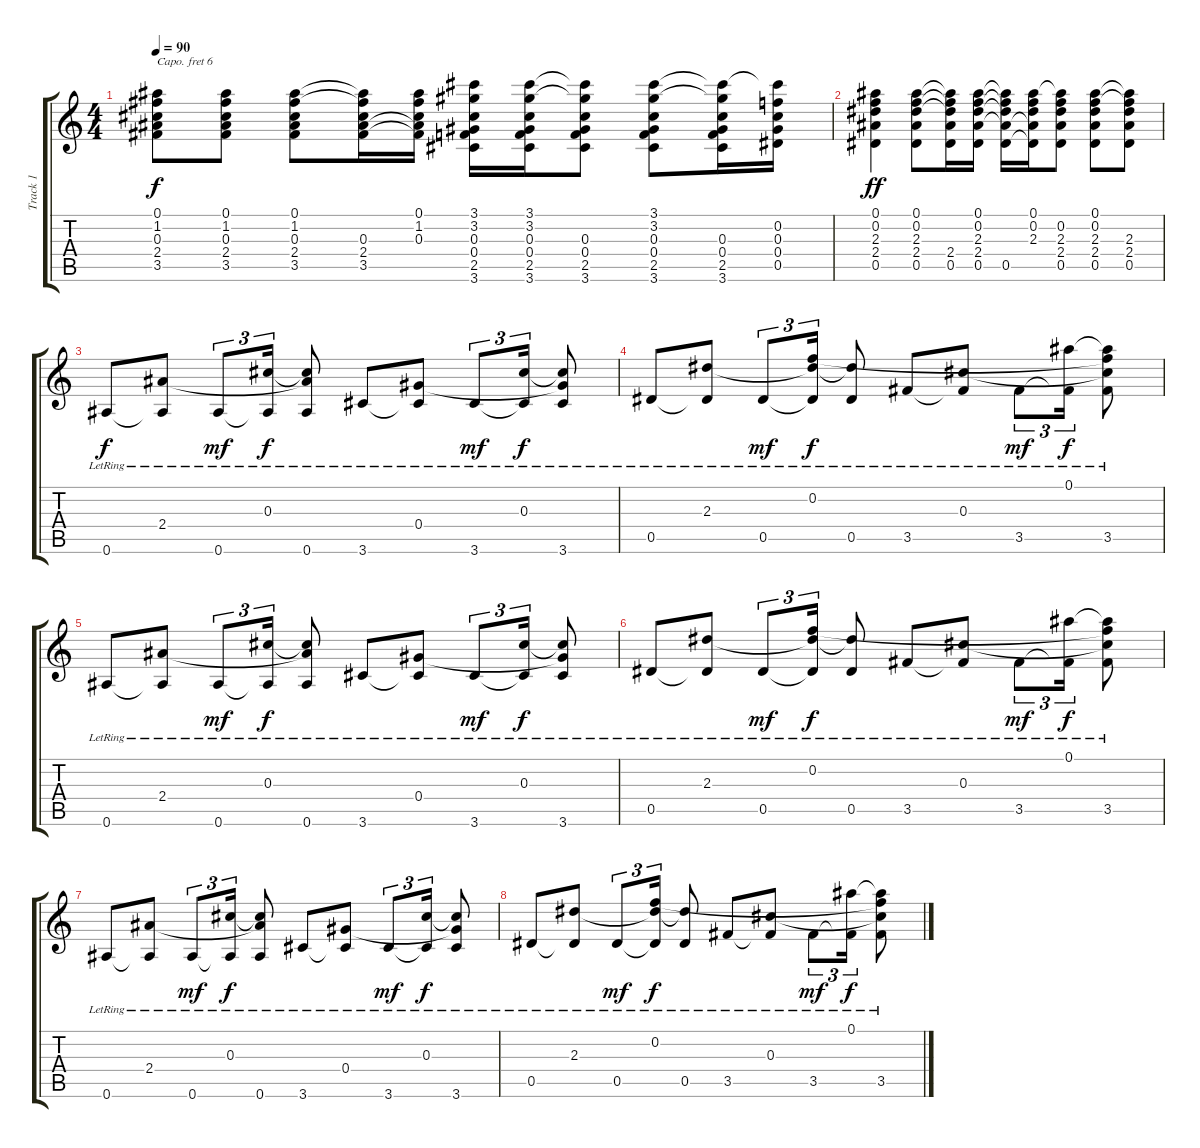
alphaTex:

\track ("Track 1" "Track 1") {instrument acousticguitarnylon}
\staff {score tabs}
\capo 6
\tuning (E4 B3 G3 D3 A2 E2) {hide}
\ts (4 4)
\tempo 90
\clef g2
\ks c
(0.1 1.2 0.3 2.4 3.5).8{dy f} (0.1 1.2 0.3 2.4 3.5).8 (0.1 1.2 0.3 2.4 3.5).8 (0.1{t} 1.2{t} 0.3 2.4 3.5).16 (0.1 1.2 0.3 2.4{t} 3.5{t}).16 (3.1 3.2 0.3 0.4 2.5 3.6).16 (3.1 3.2 0.3 0.4 2.5 3.6).16 (3.1{t} 3.2{t} 0.3 0.4 2.5 3.6).8 (3.1 3.2 0.3 0.4 2.5 3.6).8 (3.1{t} 3.2{t} 0.3 0.4 2.5 3.6).16 (3.1{t} 0.2 0.3 0.4 0.5).16 |
(0.1 0.2 2.3 2.4 0.5).4{dy ff} (0.1 0.2 2.3 2.4 0.5).8 (0.1{t} 0.2{t} 2.3{t} 2.4 0.5).16 (0.1 0.2 2.3 2.4 0.5).16 (0.1{t} 0.2{t} 2.3{t} 2.4{t} 0.5).16 (0.1 0.2 2.3 2.4{t} 0.5{t}).16 (0.1{t} 0.2 2.3 2.4 0.5).8 (0.1 0.2 2.3 2.4 0.5).8 (0.1{t} 0.2{t} 2.3 2.4 0.5).8 |
0.6{lr}.8{dy f} (2.4{lr} 0.6{t}).8 0.6{lr}.8{tu (3 2) dy mf} (0.3{lr} 0.6{t}).16{tu (3 2) dy f} (0.3{t} 2.4{t} 0.6{lr}).8 3.6{lr}.8 (0.4{lr} 3.6{t}).8 3.6{lr}.8{tu (3 2) dy mf} (0.3{lr} 3.6{t}).16{tu (3 2) dy f} (0.3{t} 0.4{t} 3.6{lr}).8 |
0.5{lr}.8 (2.3{lr} 0.5{t}).8 0.5{lr}.8{tu (3 2) dy mf} (0.2{lr} 2.3{t} 0.5{t}).16{tu (3 2) dy f} (2.3{t} 0.5{lr}).8 3.5{lr}.8 (0.3{lr} 3.5{t}).8 3.5{lr}.8{tu (3 2) dy mf} (0.1{lr} 3.5{t}).16{tu (3 2) dy f} (0.1{t} 0.2{t} 0.3{t} 3.5{lr}).8 |
0.6{lr}.8 (2.4{lr} 0.6{t}).8 0.6{lr}.8{tu (3 2) dy mf} (0.3{lr} 0.6{t}).16{tu (3 2) dy f} (0.3{t} 2.4{t} 0.6{lr}).8 3.6{lr}.8 (0.4{lr} 3.6{t}).8 3.6{lr}.8{tu (3 2) dy mf} (0.3{lr} 3.6{t}).16{tu (3 2) dy f} (0.3{t} 0.4{t} 3.6{lr}).8 |
0.5{lr}.8 (2.3{lr} 0.5{t}).8 0.5{lr}.8{tu (3 2) dy mf} (0.2{lr} 2.3{t} 0.5{t}).16{tu (3 2) dy f} (2.3{t} 0.5{lr}).8 3.5{lr}.8 (0.3{lr} 3.5{t}).8 3.5{lr}.8{tu (3 2) dy mf} (0.1{lr} 3.5{t}).16{tu (3 2) dy f} (0.1{t} 0.2{t} 0.3{t} 3.5{lr}).8 |
0.6{lr}.8 (2.4{lr} 0.6{t}).8 0.6{lr}.8{tu (3 2) dy mf} (0.3{lr} 0.6{t}).16{tu (3 2) dy f} (0.3{t} 2.4{t} 0.6{lr}).8 3.6{lr}.8 (0.4{lr} 3.6{t}).8 3.6{lr}.8{tu (3 2) dy mf} (0.3{lr} 3.6{t}).16{tu (3 2) dy f} (0.3{t} 0.4{t} 3.6{lr}).8 |
0.5{lr}.8 (2.3{lr} 0.5{t}).8 0.5{lr}.8{tu (3 2) dy mf} (0.2{lr} 2.3{t} 0.5{t}).16{tu (3 2) dy f} (2.3{t} 0.5{lr}).8 3.5{lr}.8 (0.3{lr} 3.5{t}).8 3.5{lr}.8{tu (3 2) dy mf} (0.1{lr} 3.5{t}).16{tu (3 2) dy f} (0.1{t} 0.2{t} 0.3{t} 3.5{lr}).8
